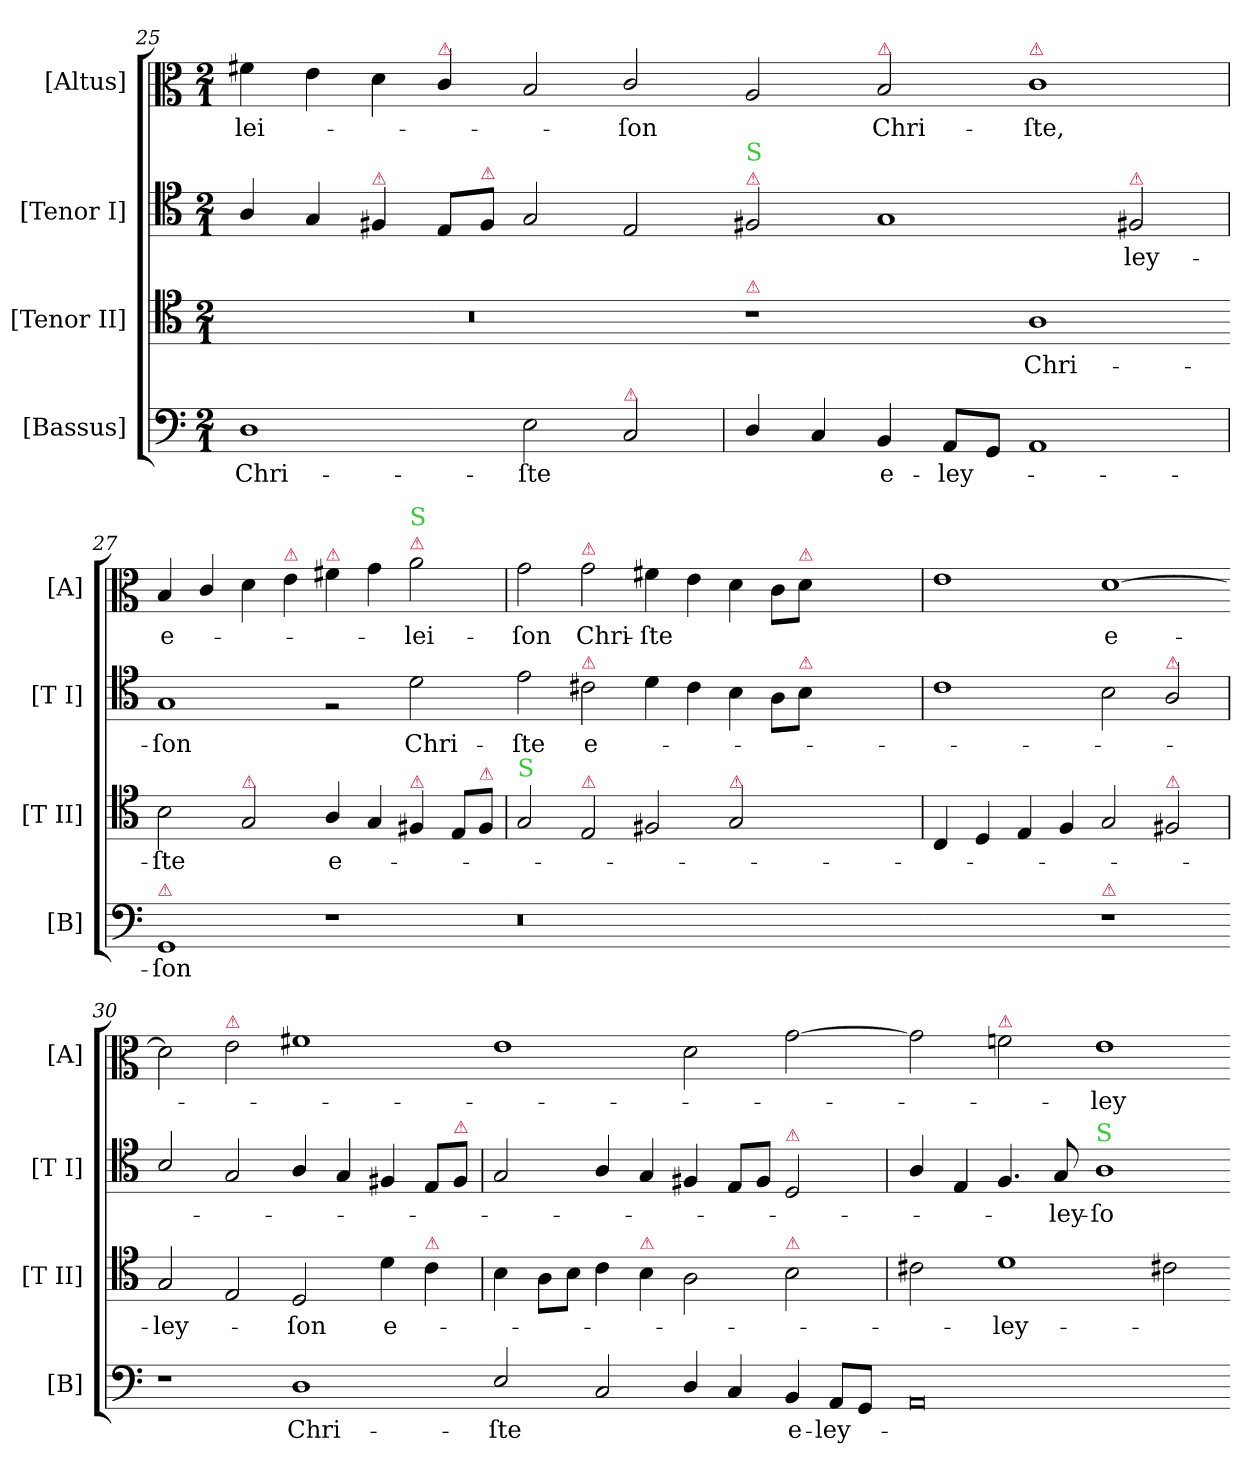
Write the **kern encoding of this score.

**kern	**text	**kern	**text	**kern	**text	**kern	**text
*part4	*part4	*part3	*part3	*part2	*part2	*part1	*part1
*staff4	*staff4	*staff3	*staff3	*staff2	*staff2	*staff1	*staff1
*I"[Bassus]	*	*I"[Tenor II]	*	*I"[Tenor I]	*	*I"[Altus]	*
*I'[B]	*	*I'[T II]	*	*I'[T I]	*	*I'[A]	*
*clefF4	*	*clefC4	*	*clefC4	*	*clefC3	*
*k[]	*	*k[]	*	*k[]	*	*k[]	*
*M2/1	*	*M2/1	*	*M2/1	*	*M2/1	*
=25	=25	=25	=25	=25	=25	=25	=25
1D	Chri-	0r	.	4A/	.	4f#X\	-lei-
.	.	.	.	4G/	.	4e\	.
!	!	!	!	!LO:TX:a:color=crimson:t=⚠	!	!	!
.	.	.	.	4F#X/	.	4d\	.
!	!	!	!	!	!	!LO:TX:a:color=crimson:t=⚠	!
.	.	.	.	8E/L	.	4c/	.
!	!	!	!	!LO:TX:a:color=crimson:t=⚠	!	!	!
.	.	.	.	8F#/J	.	.	.
2E\	-ſte	.	.	2G/	.	2B/	.
!LO:TX:a:color=crimson:t=⚠	!	!	!	!	!	!	!
2C/	.	.	.	2E/	.	2c/	-ſon
=26	=26-	=26-	=26-	=26-	=26-	=26-	=26-
!	!	!	!	!LO:TX:a:color=crimson:t=⚠	!	!	!
!	!	!	!	!LO:TX:a:color=limegreen:t=S	!	!	!
!	!	!LO:TX:a:color=crimson:t=⚠	!	!	!	!	!
4D/	.	1r	.	2F#X/	.	2A/	.
4C/	.	.	.	.	.	.	.
!	!	!	!	!	!	!LO:TX:a:color=crimson:t=⚠	!
4BB/	e-	.	.	1G	.	2B/	Chri-
8AA/L	-ley-	.	.	.	.	.	.
8GG/J	.	.	.	.	.	.	.
!	!	!	!	!	!	!LO:TX:a:color=crimson:t=⚠	!
1AA	.	1A	Chri-	.	.	1c	-ſte,
!	!	!	!	!LO:TX:a:color=crimson:t=⚠	!	!	!
.	.	.	.	2F#X/	-ley-	.	.
=27	=27	=27-	=27	=27	=27	=27	=27
!LO:TX:a:color=crimson:t=⚠	!	!	!	!	!	!	!
1GG	-ſon	2B\	-ſte	1G	-ſon	4B/	e-
.	.	.	.	.	.	4c/	.
!	!	!LO:TX:a:color=crimson:t=⚠	!	!	!	!	!
.	.	2G/	.	.	.	4d\	.
!	!	!	!	!	!	!LO:TX:a:color=crimson:t=⚠	!
.	.	.	.	.	.	4e\	.
!	!	!	!	!	!	!LO:TX:a:color=crimson:t=⚠	!
1r	.	4A/	e-	2rF	.	4f#X\	.
.	.	4G/	.	.	.	4g\	.
!	!	!	!	!	!	!LO:TX:a:color=crimson:t=⚠	!
!	!	!	!	!	!	!LO:TX:a:color=limegreen:t=S	!
!	!	!LO:TX:a:color=crimson:t=⚠	!	!	!	!	!
.	.	4F#X/	.	2d\	Chri-	2a\	-lei-
.	.	8E/L	.	.	.	.	.
!	!	!LO:TX:a:color=crimson:t=⚠	!	!	!	!	!
.	.	8F#/J	.	.	.	.	.
=28-	=28	=28	=28	=28-	=28	=28	=28
!	!	!LO:TX:a:color=limegreen:t=S	!	!	!	!	!
0.r	.	2G/	.	2e\	-ſte	2g\	ſon
!	!	!	!	!	!	!LO:TX:a:color=crimson:t=⚠	!
!	!	!	!	!LO:TX:a:color=crimson:t=⚠	!	!	!
!	!	!LO:TX:a:color=crimson:t=⚠	!	!	!	!	!
!	!	!	!	!	!	!	!LO:LY:i
.	.	2E/	.	2c#X\	e-	2g\	Chri-
!	!	!	!	!	!	!	!LO:LY:i
.	.	2F#X/	.	4d\	.	4f#X\	-ſte
.	.	.	.	4c#\	.	4e\	.
!	!	!LO:TX:a:color=crimson:t=⚠	!	!	!	!	!
.	.	2G/	.	4B\	.	4d\	.
.	.	.	.	8A\L	.	8c\L	.
!	!	!	!	!	!	!LO:TX:a:color=crimson:t=⚠	!
!	!	!	!	!LO:TX:a:color=crimson:t=⚠	!	!	!
.	.	.	.	8B\J	.	8d\J	.
.	.	1ryy	.	1ryy	.	1ryy	.
=29-	=29	=29	=29	=29	=29	=29	=29
1ryy	.	4C/	.	1c	.	1e	.
.	.	4D/	.	.	.	.	.
.	.	4E/	.	.	.	.	.
.	.	4F/	.	.	.	.	.
!LO:TX:a:color=crimson:t=⚠	!	!	!	!	!	!	!
!	!	!	!	!	!	!	!LO:LY:i
1r	.	2G/	.	2B\	.	[1d	e-
!	!	!	!	!LO:TX:a:color=crimson:t=⚠	!	!	!
!	!	!LO:TX:a:color=crimson:t=⚠	!	!	!	!	!
.	.	2F#X/	.	2A/	.	.	.
=30-	=30-	=30	=30-	=30	=30-	=30-	=30-
1r	.	2G/	-ley-	2B/	.	2d]	.
!	!	!	!	!	!	!LO:TX:a:color=crimson:t=⚠	!
.	.	2E/	.	2G/	.	2e\	.
!	!LO:LY:i	!	!	!	!	!	!
1D	Chri-	2D/	-ſon	4A/	.	1f#X	.
.	.	.	.	4G/	.	.	.
.	.	4d\	e-	4F#X/	.	.	.
!	!	!LO:TX:a:color=crimson:t=⚠	!	!	!	!	!
.	.	4c\	.	8E/L	.	.	.
!	!	!	!	!LO:TX:a:color=crimson:t=⚠	!	!	!
.	.	.	.	8F#/J	.	.	.
=31-	=31-	=31	=31-	=31	=31-	=31-	=31-
!	!LO:LY:i	!	!	!	!	!	!
2E/	-ſte	4B\	.	2G/	.	1e	.
.	.	8A\L	.	.	.	.	.
.	.	8B\J	.	.	.	.	.
2C/	.	4c\	.	4A/	.	.	.
!	!	!LO:TX:a:color=crimson:t=⚠	!	!	!	!	!
.	.	4B\	.	4G/	.	.	.
4D/	.	2A\	.	4F#X/	.	2d\	.
4C/	.	.	.	8E/L	.	.	.
.	.	.	.	8F#/J	.	.	.
!	!	!	!	!LO:TX:a:color=crimson:t=⚠	!	!	!
!	!	!LO:TX:a:color=crimson:t=⚠	!	!	!	!	!
!	!LO:LY:i	!	!	!	!	!	!
4BB/	e-	2B\	.	2D/	.	[2g\	.
!	!LO:LY:i	!	!	!	!	!	!
8AA/L	-ley-	.	.	.	.	.	.
8GG/J	.	.	.	.	.	.	.
=32-	=32-	=32	=32-	=32	=32-	=32-	=32-
0AA	.	2c#X\	.	4A/	.	2g\]	.
.	.	.	.	4E/	.	.	.
!	!	!	!	!	!	!LO:TX:a:color=crimson:t=⚠	!
.	.	1d	-ley-	4.F/	.	2fn\	.
.	.	.	.	8G/	-ley-	.	.
!	!	!	!	!LO:TX:a:color=limegreen:t=S	!	!	!
!	!	!	!	!	!	!	!LO:LY:i
.	.	.	.	1A	-ſo	1e	-ley-
.	.	2c#X\	.	.	.	.	.
=-	=-	=-	=-	=-	=-	=-	=-
*-	*-	*-	*-	*-	*-	*-	*-
